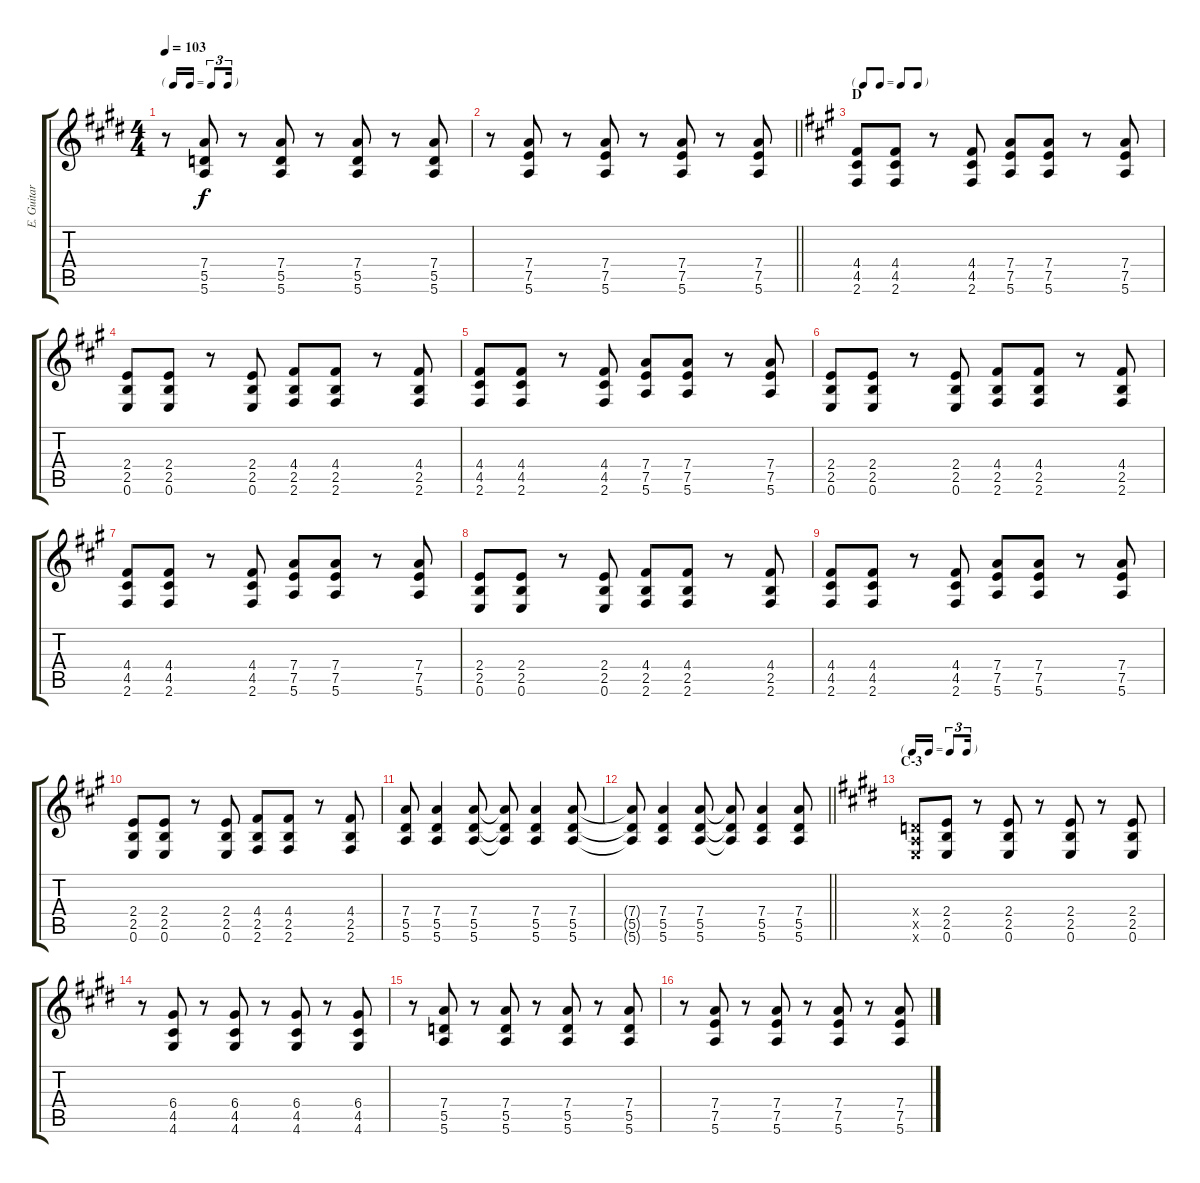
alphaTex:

\track ("E. Guitar II" "E. Guitar ") {instrument electricguitarjazz}
\staff {score tabs}
\tuning (E4 B3 G3 D3 A2 E2) {hide}
\ts (4 4)
\tf triplet16th
\tempo 103
\clef g2
\ks e
r.8{dy f} (7.4 5.5 5.6).8 r.8 (7.4 5.5 5.6).8 r.8 (7.4 5.5 5.6).8 r.8 (7.4 5.5 5.6).8 |
\barLineRight lightlight
r.8 (7.4 7.5 5.6).8 r.8 (7.4 7.5 5.6).8 r.8 (7.4 7.5 5.6).8 r.8 (7.4 7.5 5.6).8 |
\tf none
\section ("" "D")
\ks f#minor
(4.4 4.5 2.6).8 (4.4 4.5 2.6).8 r.8 (4.4 4.5 2.6).8 (7.4 7.5 5.6).8 (7.4 7.5 5.6).8 r.8 (7.4 7.5 5.6).8 |
(2.4 2.5 0.6).8 (2.4 2.5 0.6).8 r.8 (2.4 2.5 0.6).8 (4.4 2.5 2.6).8 (4.4 2.5 2.6).8 r.8 (4.4 2.5 2.6).8 |
(4.4 4.5 2.6).8 (4.4 4.5 2.6).8 r.8 (4.4 4.5 2.6).8 (7.4 7.5 5.6).8 (7.4 7.5 5.6).8 r.8 (7.4 7.5 5.6).8 |
(2.4 2.5 0.6).8 (2.4 2.5 0.6).8 r.8 (2.4 2.5 0.6).8 (4.4 2.5 2.6).8 (4.4 2.5 2.6).8 r.8 (4.4 2.5 2.6).8 |
(4.4 4.5 2.6).8 (4.4 4.5 2.6).8 r.8 (4.4 4.5 2.6).8 (7.4 7.5 5.6).8 (7.4 7.5 5.6).8 r.8 (7.4 7.5 5.6).8 |
(2.4 2.5 0.6).8 (2.4 2.5 0.6).8 r.8 (2.4 2.5 0.6).8 (4.4 2.5 2.6).8 (4.4 2.5 2.6).8 r.8 (4.4 2.5 2.6).8 |
(4.4 4.5 2.6).8 (4.4 4.5 2.6).8 r.8 (4.4 4.5 2.6).8 (7.4 7.5 5.6).8 (7.4 7.5 5.6).8 r.8 (7.4 7.5 5.6).8 |
(2.4 2.5 0.6).8 (2.4 2.5 0.6).8 r.8 (2.4 2.5 0.6).8 (4.4 2.5 2.6).8 (4.4 2.5 2.6).8 r.8 (4.4 2.5 2.6).8 |
(7.4 5.5 5.6).8 (7.4 5.5 5.6).4 (7.4 5.5 5.6).8 (7.4{t} 5.5{t} 5.6{t}).8 (7.4 5.5 5.6).4 (7.4 5.5 5.6).8 |
\barLineRight lightlight
(7.4{t} 5.5{t} 5.6{t}).8 (7.4 5.5 5.6).4 (7.4 5.5 5.6).8 (7.4{t} 5.5{t} 5.6{t}).8 (7.4 5.5 5.6).4 (7.4 5.5 5.6).8 |
\tf triplet16th
\section ("" "C-3")
\ks e
(0.4{x} 0.5{x} 0.6{x}).8 (2.4 2.5 0.6).8 r.8 (2.4 2.5 0.6).8 r.8 (2.4 2.5 0.6).8 r.8 (2.4 2.5 0.6).8 |
r.8 (6.4 4.5 4.6).8 r.8 (6.4 4.5 4.6).8 r.8 (6.4 4.5 4.6).8 r.8 (6.4 4.5 4.6).8 |
r.8 (7.4 5.5 5.6).8 r.8 (7.4 5.5 5.6).8 r.8 (7.4 5.5 5.6).8 r.8 (7.4 5.5 5.6).8 |
r.8 (7.4 7.5 5.6).8 r.8 (7.4 7.5 5.6).8 r.8 (7.4 7.5 5.6).8 r.8 (7.4 7.5 5.6).8
